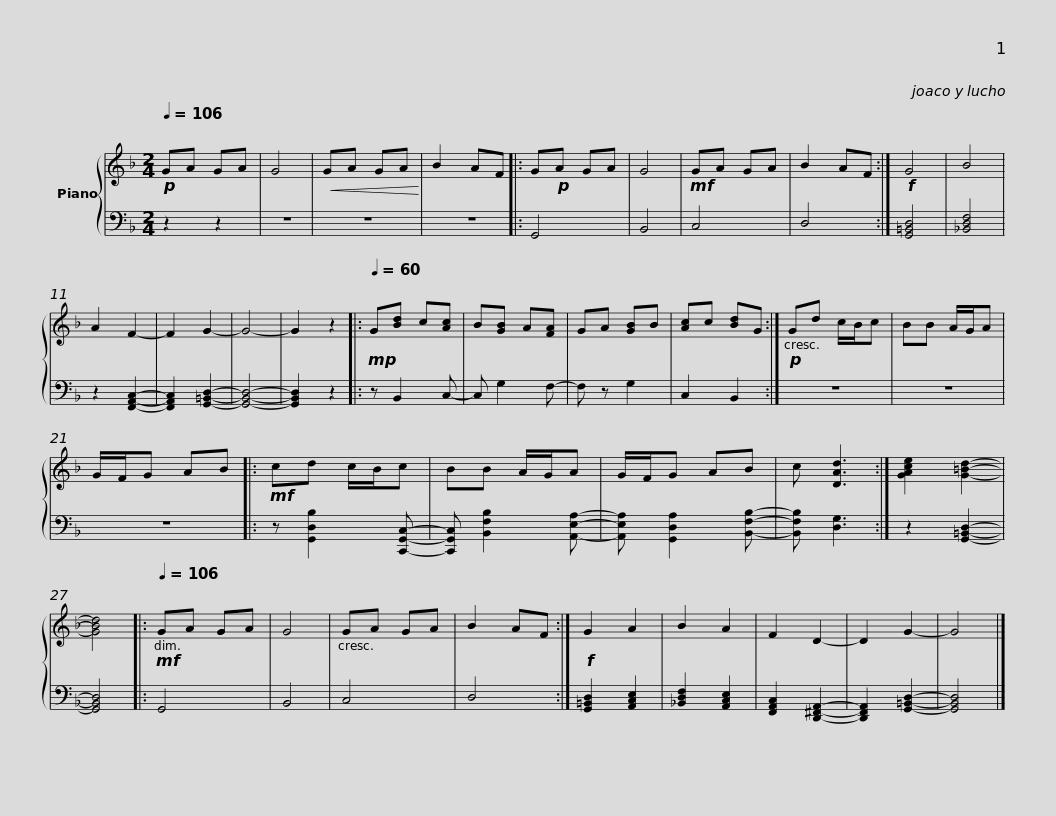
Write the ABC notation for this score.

X:1
%%score { 1 | 2 }
L:1/8
Q:1/4=106
M:2/4
I:linebreak $
K:F
V:1 treble
V:2 bass
V:1
!p! GA GA | G4 |!<(! GA GA!<)! | B2 AF |: G!p!A GA | %5
 G4 |!mf! GA GA | B2 AF :|!f! G4 | B4 | %10
 A2 F2- | F2 G2- | G4- | G2 z2 |:$[Q:1/4=60]!mp! G[Bd] c[Ac] | %15
 B[GB] A[FA] | GA [GB]B | [Ac]c [Bd]G :|!p! Gd c/B/c | BB A/G/A | %20
 G/F/G AB |:!mf! cd c/B/c | BB A/G/A |$ G/F/G AB | c [DAd]3 :| %25
 [GAce]2 [G=Bd]2- | [GBd]4 |:!mf![Q:1/4=106] GA GA | G4 | GA GA | %30
 B2 AF :|!f! G2 A2 | B2 A2 | F2 D2- | D2 G2- | %35
 G4 |] %36
V:2
 z2 z2 | z4 | z4 | z4 |: G,,4 | %5
 B,,4 | C,4 | D,4 :| [G,,=B,,D,]4 | [_B,,D,F,]4 | %10
 z2 [F,,A,,C,]2- | [F,,A,,C,]2 [G,,=B,,D,]2- | [G,,B,,D,]4- | [G,,B,,D,]2 z2 |:$ z B,,2 C,- | %15
 C, G,2 F,- | F, z G,2 | C,2 B,,2 :| z4 | z4 | %20
 z4 |: z [G,,D,B,]2 [C,,G,,C,]- | [C,,G,,C,] [B,,F,B,]2 [A,,E,A,]- |$ [A,,E,A,] [G,,D,A,]2 [B,,F,B,]- | [B,,F,B,] [D,G,]3 :| %25
 z2 [G,,=B,,D,]2- | [G,,B,,D,]4 |: G,,4 | B,,4 | C,4 | %30
 D,4 :| [G,,=B,,D,]2 [A,,C,E,]2 | [_B,,D,F,]2 [A,,C,E,]2 | [F,,A,,C,]2 [D,,^F,,A,,]2- | [D,,F,,A,,]2 [G,,=B,,D,]2- | %35
 [G,,B,,D,]4 |] %36
